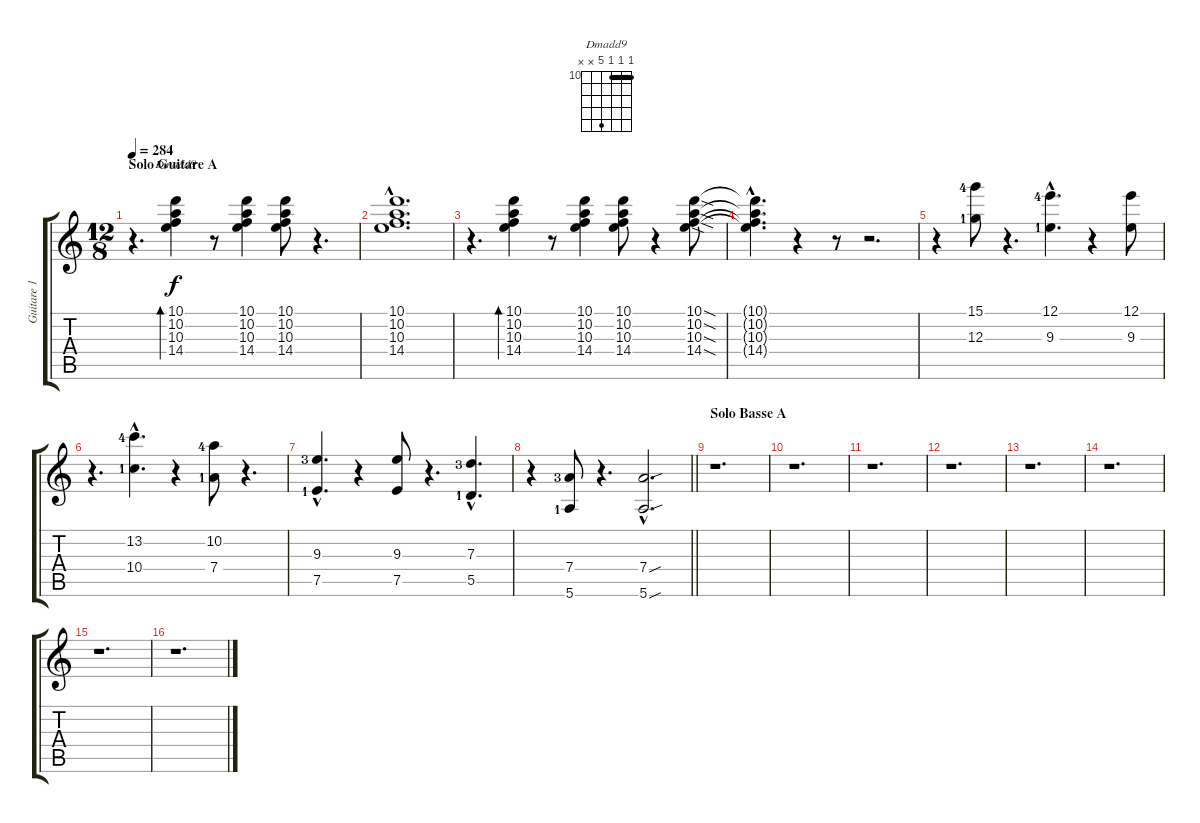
\track ("Guitare 1" "Guitare 1") {instrument electricguitarjazz}
\staff {score tabs}
\tuning (E4 B3 G3 D3 A2 E2) {hide}
\chord ("Dmadd9" 10 10 10 14 x x) {firstfret 10 barre 10}
\ts (12 8)
\section ("" "Solo Guitare A")
\tempo 284
\clef g2
\ks c
r.4{d dy f volume 11 balance 8 instrument electricguitarjazz} (10.1 10.2 10.3 14.4).4{bd 60 ch "Dmadd9"} r.8 (10.1 10.2 10.3 14.4).4 (10.1 10.2 10.3 14.4).8 r.4{d} |
(10.1{hac} 10.2{hac} 10.3{hac} 14.4{hac}).1{d} |
r.4{d} (10.1 10.2 10.3 14.4).4{bd 60} r.8 (10.1 10.2 10.3 14.4).4 (10.1 10.2 10.3 14.4).8 r.4 (10.1{sod} 10.2{sod} 10.3{sod} 14.4{sod}).8 |
(10.1{hac t} 10.2{hac t} 10.3{hac t} 14.4{hac t}).4{d} r.4 r.8 r.2{d} |
r.4 (15.1{lf 5} 12.3{lf 2}).8 r.4{d} (12.1{hac lf 5} 9.3{hac lf 2}).4{d} r.4 (12.1 9.3).8 |
r.4{d} (13.2{hac lf 5} 10.4{hac lf 2}).4{d} r.4 (10.2{lf 5} 7.4{lf 2}).8 r.4{d} |
(9.3{hac lf 4} 7.5{hac lf 2}).4{d} r.4 (9.3 7.5).8 r.4{d} (7.3{hac lf 4} 5.5{hac lf 2}).4{d} |
\barLineRight lightlight
r.4 (7.4{lf 4} 5.6{lf 2}).8 r.4{d} (7.4{sou hac} 5.6{sou hac}).2{d} |
\section ("" "Solo Basse A")
r.1{d volume 13 balance 8 instrument electricguitarjazz} |
r.1{d} |
r.1{d} |
r.1{d} |
r.1{d} |
r.1{d} |
r.1{d} |
r.1{d}
